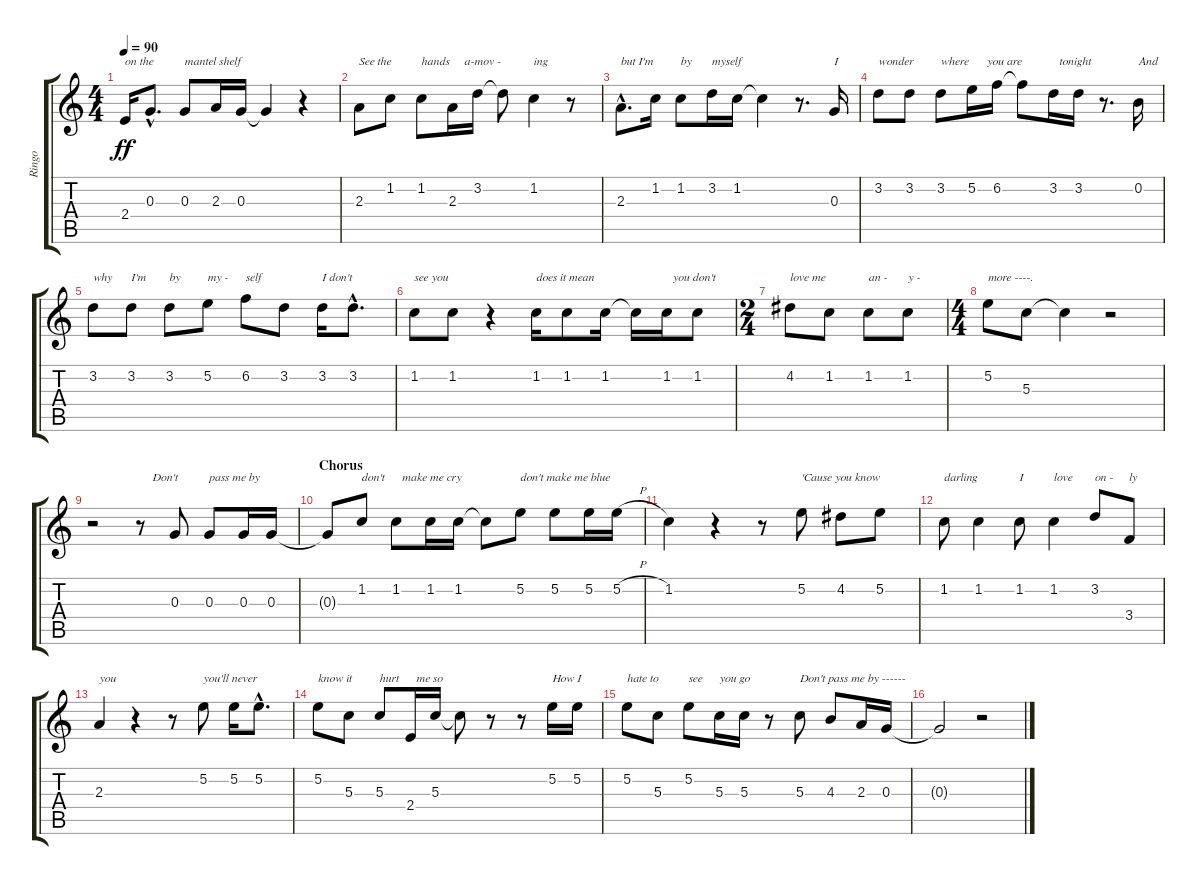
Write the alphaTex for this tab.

\track ("Ringo" "Ringo") {instrument acousticguitarsteel}
\staff {score tabs}
\tuning (E4 B3 G3 D3 A2 E2) {hide}
\ts (4 4)
\tempo 90
\clef g2
\ks c
2.4.16{txt "on the" dy ff} 0.3{hac}.8{d} 0.3.8{txt "mantel shelf"} 2.3.16 0.3.16 0.3{t}.4 r.4 |
2.3.8{txt "See the"} 1.2.8 1.2.8{txt "hands"} 2.3.16{txt "    a-mov -"} 3.2.16 3.2{t}.8 1.2.4{txt "ing"} r.8 |
2.3{hac}.8{d txt "but I'm"} 1.2.16 1.2.8{txt "by"} 3.2.16{txt "myself"} 1.2.16 1.2{t}.4 r.8{d} 0.3.16{txt "I"} |
3.2.8{txt "wonder"} 3.2.8 3.2.8{txt "where"} 5.2.16{txt "     you are"} 6.2.16 6.2{t}.8 3.2.16{txt "  tonight"} 3.2.16 r.8{d} 0.2.16{txt "And"} |
3.2.8{txt "why"} 3.2.8{txt "I'm"} 3.2.8{txt "by"} 5.2.8{txt "my -"} 6.2.8{txt "self"} 3.2.8 3.2.16{txt "I don't"} 3.2{hac}.8{d} |
1.2.8{txt "see you"} 1.2.8 r.4 1.2.16{txt "does it mean"} 1.2.8 1.2.16 1.2{t}.16 1.2.16{txt "  you don't"} 1.2.8 |
\ts (2 4)
4.2.8{txt "love me"} 1.2.8 1.2.8{txt "an -"} 1.2.8{txt "y -"} |
\ts (4 4)
5.2.8{txt "more ----."} 5.3.8 5.3{t}.4 r.2 |
r.2 r.8{txt "    Don't"} 0.3.8{txt " "} 0.3.8{txt "pass me by"} 0.3.16 0.3.16 |
\section ("" "Chorus")
0.3{t}.8 1.2.8{txt "don't"} 1.2.8{txt "  make me cry"} 1.2.16 1.2.16 1.2{t}.8 5.2.8{txt "don't make me blue"} 5.2.8 5.2.16 5.2{h}.16 |
1.2.4 r.4 r.8 5.2.8{txt "'Cause you know"} 4.2.8 5.2.8 |
1.2.8{txt "darling"} 1.2.4 1.2.8{txt "I"} 1.2.4{txt "love"} 3.2.8{txt "on -"} 3.4.8{txt "ly"} |
2.3.4{txt "you"} r.4 r.8 5.2.8{txt "you'll never"} 5.2.16 5.2{hac}.8{d} |
5.2.8{txt "know it"} 5.3.8 5.3.8{txt "hurt"} 2.4.16{txt "  me so"} 5.3.16 5.3{t}.8 r.8 r.8 5.2.16{txt "How I"} 5.2.16 |
5.2.8{txt "hate to"} 5.3.8 5.2.8{txt "see"} 5.3.16{txt "you go"} 5.3.16 r.8 5.3.8{txt "Don't pass me by ------"} 4.3.8 2.3.16 0.3.16 |
0.3{t}.2 r.2
